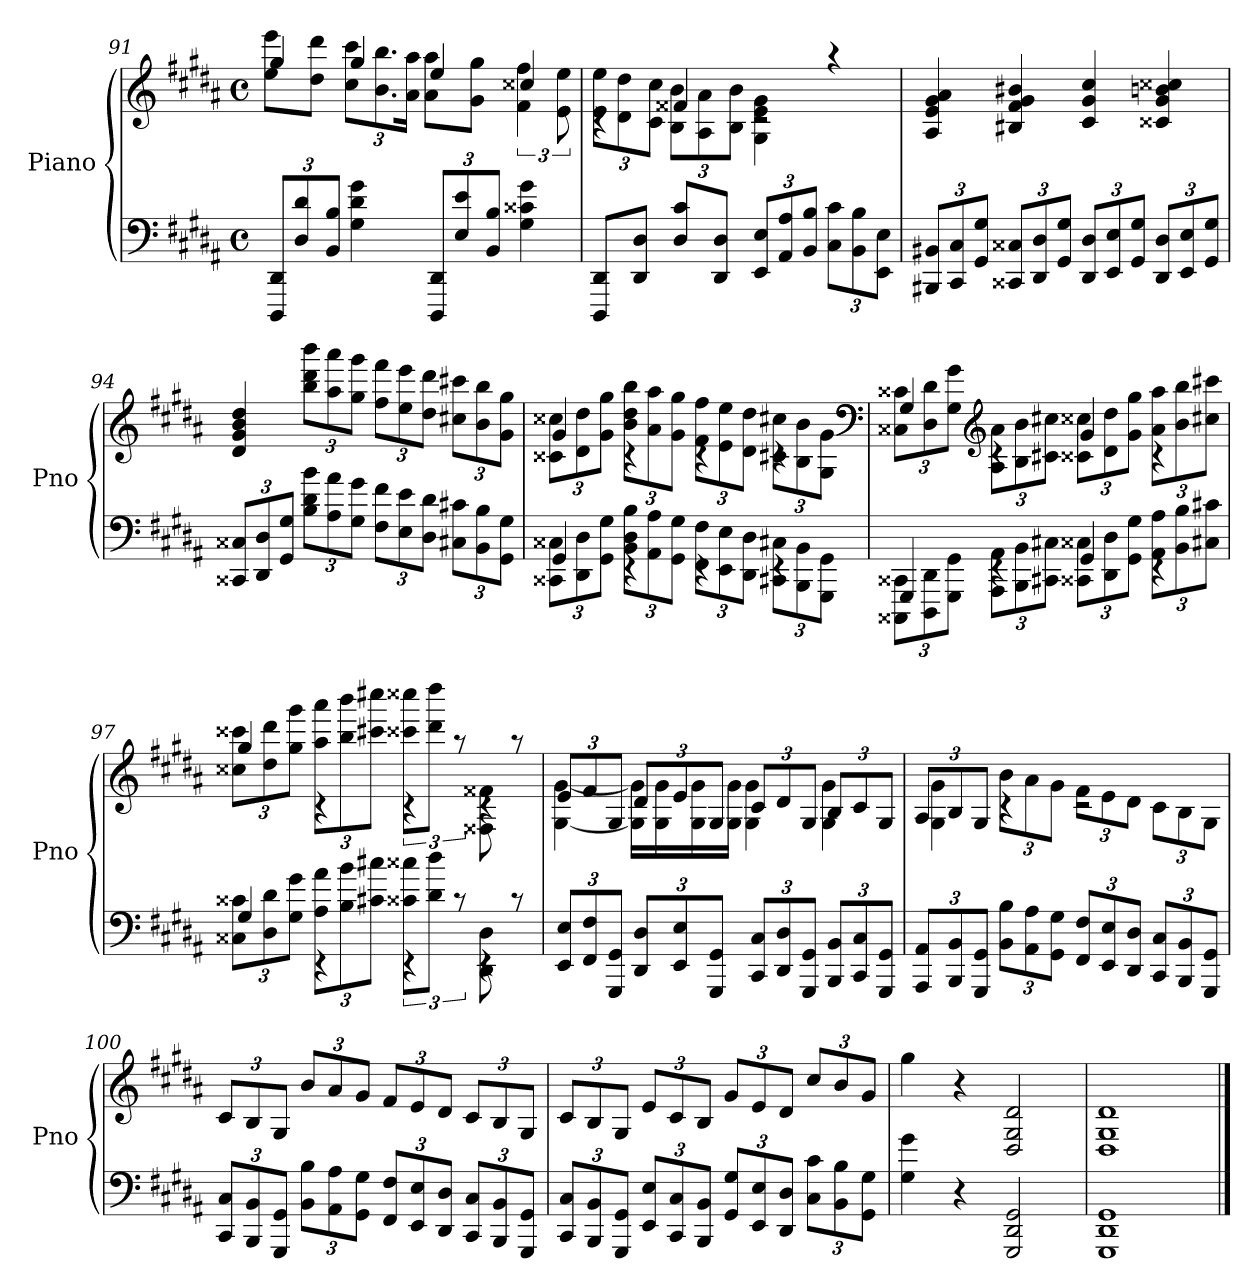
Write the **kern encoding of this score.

**kern	**kern
*part1	*part1
*staff2	*staff1
*I"Piano	*
*I'Pno	*
*clefF4	*clefG2
*k[f#c#g#d#a#]	*k[f#c#g#d#a#]
*M4/4	*M4/4
*met(c)	*met(c)
=91	=91
*	*^
12DDD# 12DD#L	4gg#	8ee 8eeeL
12D# 12d#	.	.
.	.	8dd# 8ddd#J
12BB 12BJ	.	.
4G# 4d# 4g#	4gg#	12cc# 12ccc#L
.	.	12.b 12.bb
.	.	24a# 24aa#Jk
12DDD# 12DD#L	4ee	8a# 8aa#L
12E 12e	.	.
.	.	8g# 8gg#J
12BB 12BJ	.	.
4G# 4c##X 4g#	4cc##X	6f# 6ff#
.	.	12e 12ee
=92	=92	=92
8DDD# 8DD#L	4rc	12e 12eeL
.	.	12d# 12dd#
8DD# 8D#J	.	.
.	.	12c# 12cc#J
8D# 8c#L	4f##X	12B 12bL
.	.	12A# 12a#
8DD# 8D#J	.	.
.	.	12B 12bJ
12EE 12EL	2rc	4G# 4e 4g#
12AA# 12A#	.	.
12BB 12BJ	.	.
12C# 12c#L	.	4raa
12BB 12B	.	.
12EE 12EJ	.	.
*	*v	*v
=93	=93
12BBB#X 12BB#XL	4A# 4e 4g# 4a#
12CC# 12C#	.
12GG# 12G#J	.
12CC##X 12C##XL	4B#X 4f# 4g# 4b#X
12DD# 12D#	.
12GG# 12G#J	.
12DD# 12D#L	4c# 4g# 4cc#
12EE 12E	.
12GG# 12G#J	.
12DD# 12D#L	4c##X 4g# 4bn 4cc##X
12EE 12E	.
12GG# 12G#J	.
=94	=94
12CC##X 12C##XL	4d# 4g# 4b 4dd#
12DD# 12D#	.
12GG# 12G#J	.
12B 12d# 12bL	12bb 12ddd# 12bbbL
12A# 12a#	12aa# 12aaa#
12G# 12g#J	12gg# 12ggg#J
12F# 12f#L	12ff# 12fff#L
12E 12e	12ee 12eee
12D# 12d#J	12dd# 12ddd#J
12C#X 12c#XL	12cc#X 12ccc#XL
12BB 12B	12b 12bb
12GG# 12G#J	12g# 12gg#J
=95	=95
*^	*^
4GG#	12CC##X 12C##XL	4g#	12c##X 12cc##XL
.	12DD# 12D#	.	12d# 12dd#
.	12GG# 12G#J	.	12g# 12gg#J
4rEE	12BB 12D# 12BL	4rc	12b 12dd# 12bbL
.	12AA# 12A#	.	12a# 12aa#
.	12GG# 12G#J	.	12g# 12gg#J
4rEE	12FF# 12F#L	4rc	12f# 12ff#L
.	12EE 12E	.	12e 12ee
.	12DD# 12D#J	.	12d# 12dd#J
4rEE	12CC#X 12C#XL	4rc	12c#X 12cc#XL
.	12BBB 12BB	.	12B 12b
.	12GGG# 12GG#J	.	12G# 12g#J
*	*	*clefF4	*
=96	=96	=96	=96
4GGG#	12CCC##X 12CC##XL	4G#	12C##X 12c##XL
.	12DDD# 12DD#	.	12D# 12d#
.	12GGG# 12GG#J	.	12G# 12g#J
*	*	*clefG2	*
4rEE	12AAA# 12AA#L	4rc	12A# 12a#L
.	12BBB 12BB	.	12B 12b
.	12CC#X 12C#XJ	.	12c#X 12cc#XJ
4GG#	12CC##X 12C##XL	4g#	12c##X 12cc##XL
.	12DD# 12D#	.	12d# 12dd#
.	12GG# 12G#J	.	12g# 12gg#J
4rEE	12AA# 12A#L	4rc	12a# 12aa#L
.	12BB 12B	.	12b 12bb
.	12C#X 12c#XJ	.	12cc#X 12ccc#XJ
=97	=97	=97	=97
4G#	12C##X 12c##XL	4gg#	12cc##X 12ccc##XL
.	12D# 12d#	.	12dd# 12ddd#
.	12G# 12g#J	.	12gg# 12ggg#J
4rEE	12A# 12a#L	4rc	12aa# 12aaa#L
.	12B 12b	.	12bb 12bbb
.	12c#X 12cc#XJ	.	12ccc#X 12cccc#XJ
4rEE	12c##X 12cc##XL	4rc	12ccc##X 12cccc##XL
.	12d# 12dd#J	.	12ddd# 12dddd#J
.	12rc	.	12raa
4rEE	8DD# 8D#	4rc	8F##X 8f##X
.	8rc	.	8raa
*v	*v	*	*
=98	=98	=98
12EE 12EL	12eL	[4G# [4g#
12FF# 12F#	12f#	.
12GGG# 12GG#J	12G#J	.
12DD# 12D#L	12d#L	16G#] 16g#]LL
.	.	16G# 16g#
12EE 12E	12e	.
.	.	16G# 16g#
12GGG# 12GG#J	12G#J	.
.	.	16G# 16g#JJ
12CC# 12C#L	12c#L	4G# 4g#
12DD# 12D#	12d#	.
12GGG# 12GG#J	12G#J	.
12BBB 12BBL	12BL	4G# 4g#
12CC# 12C#	12c#	.
12GGG# 12GG#J	12G#J	.
=99	=99	=99
12AAA# 12AA#L	12A#L	4G# 4g#
12BBB 12BB	12B	.
12GGG# 12GG#J	12G#J	.
12BB 12BL	4rc	12bL
12AA# 12A#	.	12a#
12GG# 12G#J	.	12g#J
12FF# 12F#L	2rc	12f#L
12EE 12E	.	12e
12DD# 12D#J	.	12d#J
12CC# 12C#L	.	12c#L
12BBB 12BB	.	12B
12GGG# 12GG#J	.	12G#J
*	*v	*v
=100	=100
12CC# 12C#L	12c#L
12BBB 12BB	12B
12GGG# 12GG#J	12G#J
12BB 12BL	12bL
12AA# 12A#	12a#
12GG# 12G#J	12g#J
12FF# 12F#L	12f#L
12EE 12E	12e
12DD# 12D#J	12d#J
12CC# 12C#L	12c#L
12BBB 12BB	12B
12GGG# 12GG#J	12G#J
=101	=101
12CC# 12C#L	12c#L
12BBB 12BB	12B
12GGG# 12GG#J	12G#J
12EE 12EL	12eL
12CC# 12C#	12c#
12BBB 12BBJ	12BJ
12GG# 12G#L	12g#L
12EE 12E	12e
12DD# 12D#J	12d#J
12C# 12c#L	12cc#L
12BB 12B	12b
12GG# 12G#J	12g#J
=102	=102
4G# 4g#	4gg#
4r	4r
2GGG# 2DD# 2GG#	2D# 2G# 2d#
=103	=103
1GGG# 1DD# 1GG#	1D# 1G# 1d#
==	==
*-	*-
